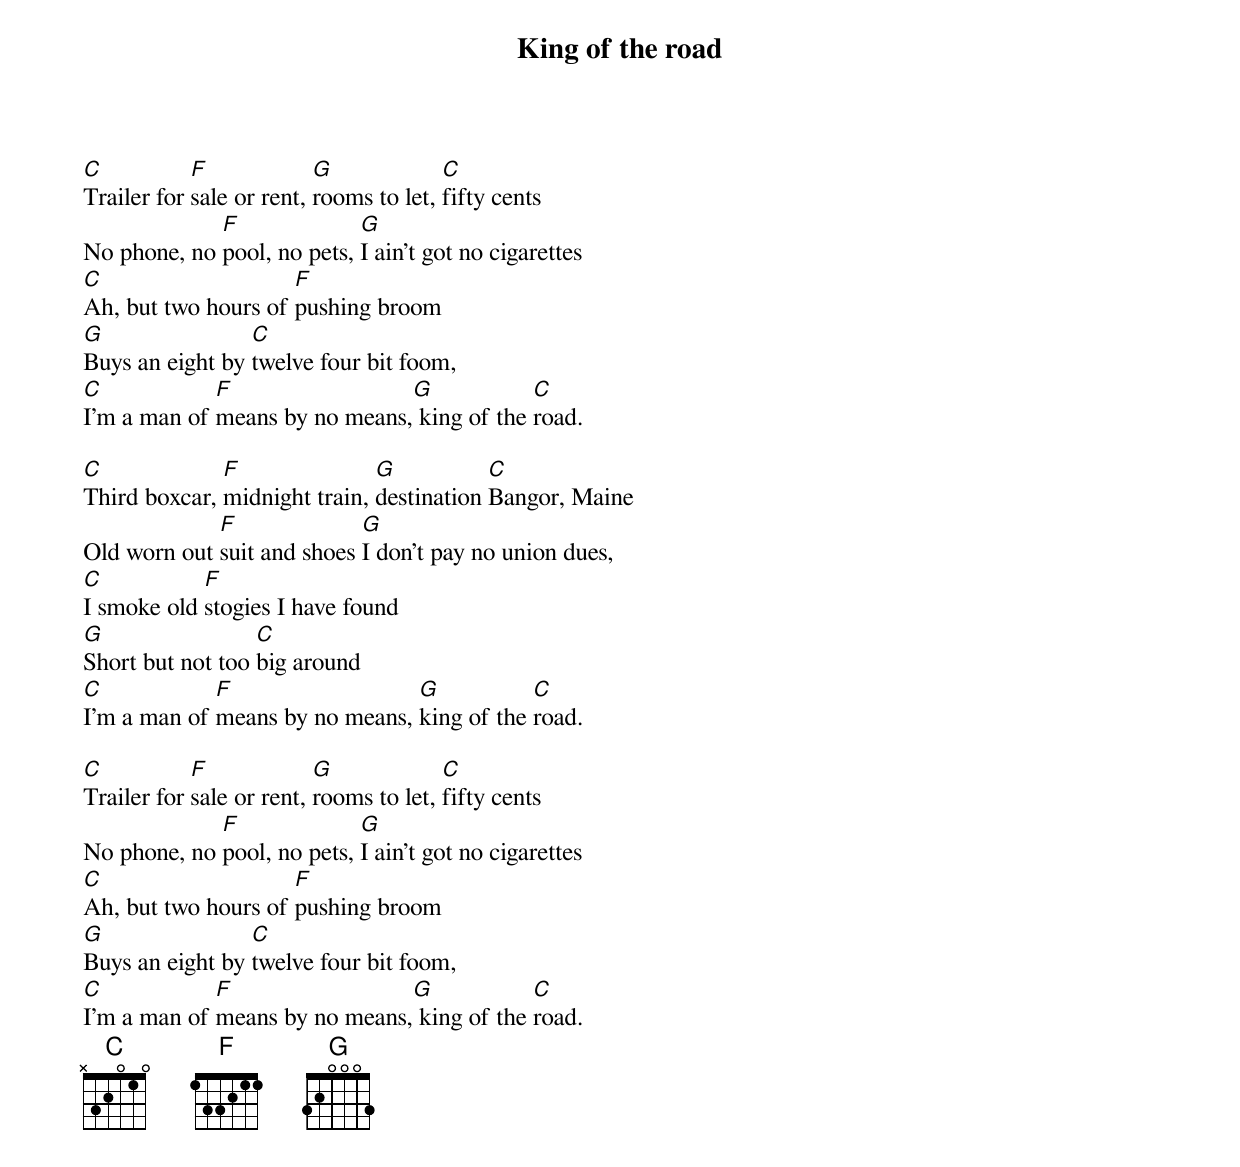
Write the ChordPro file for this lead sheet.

{t:King of the road}
{st: }

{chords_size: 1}
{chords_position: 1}
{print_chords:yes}
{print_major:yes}
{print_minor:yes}
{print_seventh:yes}
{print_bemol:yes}
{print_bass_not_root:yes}
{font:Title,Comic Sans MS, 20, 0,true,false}
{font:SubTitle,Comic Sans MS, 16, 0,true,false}
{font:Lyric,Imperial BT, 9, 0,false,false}
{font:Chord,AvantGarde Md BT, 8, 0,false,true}
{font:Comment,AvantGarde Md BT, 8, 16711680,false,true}
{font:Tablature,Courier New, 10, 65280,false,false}
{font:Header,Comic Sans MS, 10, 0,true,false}
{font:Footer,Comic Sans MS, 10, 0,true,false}
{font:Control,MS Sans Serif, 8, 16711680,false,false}
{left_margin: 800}
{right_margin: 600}
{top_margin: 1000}
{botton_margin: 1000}
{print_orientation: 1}




[C]Trailer for [F]sale or rent, [G]rooms to let, [C]fifty cents
No phone, no [F]pool, no pets, [G]I ain't got no cigarettes
[C]Ah, but two hours of [F]pushing broom
[G]Buys an eight by [C]twelve four bit foom,
[C]I'm a man of [F]means by no means,[G] king of the [C]road.

[C]Third boxcar, [F]midnight train, [G]destination [C]Bangor, Maine
Old worn out [F]suit and shoes [G]I don't pay no union dues,
[C]I smoke old [F]stogies I have found
[G]Short but not too [C]big around
[C]I'm a man of [F]means by no means, [G]king of the [C]road.

[C]Trailer for [F]sale or rent, [G]rooms to let, [C]fifty cents
No phone, no [F]pool, no pets, [G]I ain't got no cigarettes
[C]Ah, but two hours of [F]pushing broom
[G]Buys an eight by [C]twelve four bit foom,
[C]I'm a man of [F]means by no means,[G] king of the [C]road.
